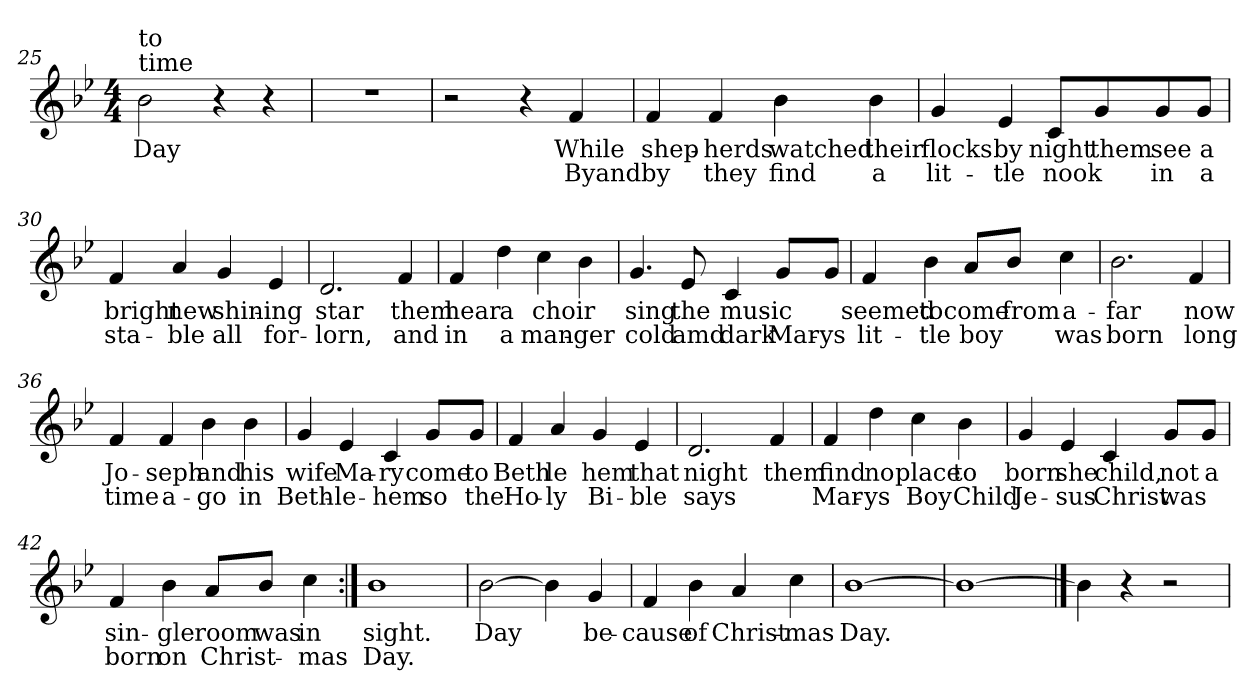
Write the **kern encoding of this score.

**kern	**text	**text
*part1	*part1	*part1
*staff1	*staff1	*staff1
*clefG2	*	*
*k[b-e-]	*	*
*B-:	*	*
*M4/4	*	*
=25||	=25||	=25||
!LO:TX:a:t=time	!	!
!LO:TX:a:t=to	!	!
2b-\	Day	.
4r	.	.
4r	.	.
=26	=26	=26
1r	.	.
!!LO:LB:g=z
=27	=27	=27
2r	.	.
4r	.	.
4f/	While	Byand
=28	=28	=28
4f/	shep-	by
4f/	-herds	they
4b-\	watched	find
4b-\	their	a
=29	=29	=29
4g/	flocks	lit-
4e-/	by	-tle
8c/L	night	nook
8g/	them	.
8g/	see	in
8g/J	a	a
!!LO:LB:g=z
=30	=30	=30
4f/	bright	sta-
4a/	new	-ble
4g/	shin-	all
4e-/	-ing	for-
=31	=31	=31
2.d/	star	-lorn,
4f/	them	and
=32	=32	=32
4f/	hear	in
4dd\	a	a
4cc\	choir	man-
4b-\	.	-ger
=33	=33	=33
4.g/	sing	cold
8e-/	the	amd
4c/	mus-	dark
8g/L	-ic	Mar-
8g/J	.	-ys
!!LO:PB:g=z
=34	=34	=34
4f/	seemed	lit-
4b-\	to	-tle
8a/L	come	boy
8b-/J	from	.
4cc\	a-	was
=35	=35	=35
2.b-\	-far	born
4f/	now	long
=36	=36	=36
4f/	Jo-	time
4f/	-seph	a-
4b-\	and	-go
4b-\	his	in
!!LO:LB:g=z
=37	=37	=37
4g/	wife	Beth-
4e-/	Ma-	-le-
4c/	-ry	-hem
8g/L	come	so
8g/J	to	the
=38	=38	=38
4f/	Beth	Ho-
4a/	le	-ly
4g/	hem	Bi-
4e-/	that	-ble
=39	=39	=39
2.d/	night	says
4f/	them	.
=40	=40	=40
4f/	find	Mar-
4dd\	no	-ys
4cc\	place	Boy
4b-\	to	Child
!!LO:LB:g=z
=41	=41	=41
4g/	born	Je-
4e-/	she	-sus
4c/	child,	Christ
8g/L	not	was
8g/J	a	.
=42	=42	=42
4f/	sin-	born
4b-\	-gle	on
8a/L	room	Christ-
8b-/J	was	.
4cc\	in	-mas
=43:|!	=43:|!	=43:|!
1b-	sight.	Day.
=44	=44	=44
[2b-\	Day	.
4b-\]	.	.
4g/	be-	.
!!LO:LB:g=z
=45	=45	=45
4f/	-cause	.
4b-\	of	.
4a/	Christ-	.
4cc\	-mas	.
=46	=46	=46
[1b-	Day.	.
=47	=47	=47
1b-_	.	.
==48	==48	==48
4b-\]	.	.
4r	.	.
2r	.	.
=	=	=
*-	*-	*-
